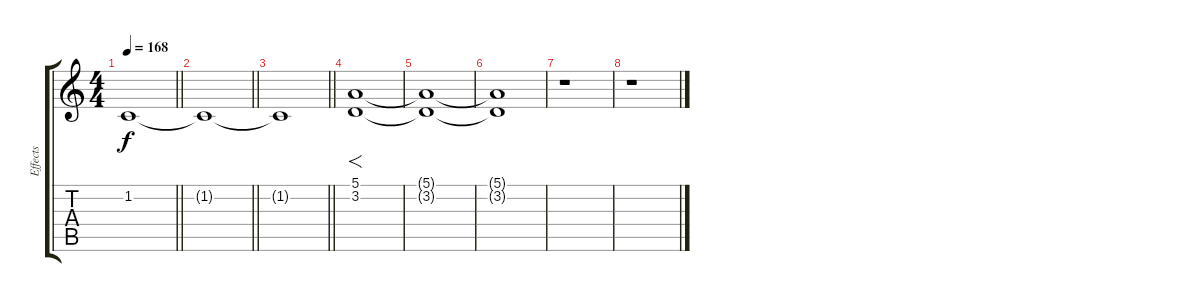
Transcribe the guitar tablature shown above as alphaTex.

\track ("Effects" "Effects") {instrument sopranosax}
\staff {score tabs}
\tuning (E4 B3 G3 D3 A2 E2) {hide}
\ts (4 4)
\tempo 168
\clef g2
\barLineRight lightlight
\ks c
1.2{t}.1{dy f} |
\barLineRight lightlight
1.2{t}.1 |
\barLineRight lightlight
1.2{t}.1 |
(5.1 3.2).1{f} |
(5.1{t} 3.2{t}).1 |
(5.1{t} 3.2{t}).1{volume 10} |
r.1 |
r.1
